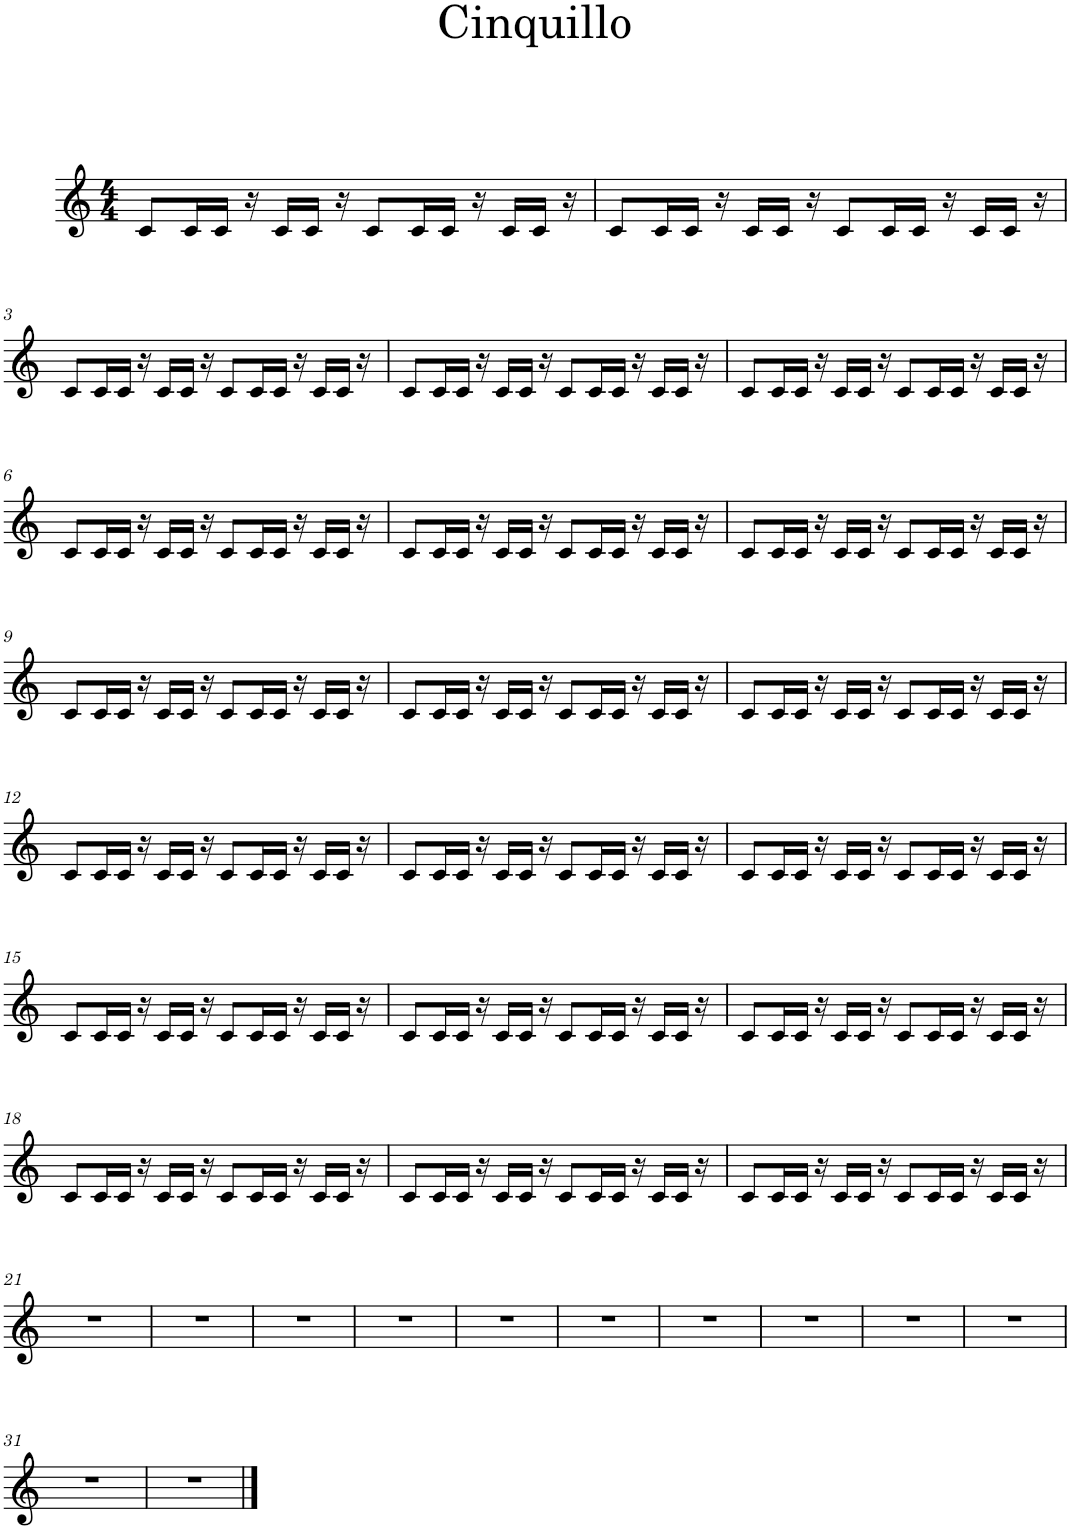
**kern
*part1
*staff1
*I"Piano
*I'Pno.
*clefG2
*k[]
*M4/4
=1
8c/L
16c/L
16c/JJ
16r
16c/LL
16c/JJ
16r
8c/L
16c/L
16c/JJ
16r
16c/LL
16c/JJ
16r
=2
8c/L
16c/L
16c/JJ
16r
16c/LL
16c/JJ
16r
8c/L
16c/L
16c/JJ
16r
16c/LL
16c/JJ
16r
!!LO:LB:g=z
=3
8c/L
16c/L
16c/JJ
16r
16c/LL
16c/JJ
16r
8c/L
16c/L
16c/JJ
16r
16c/LL
16c/JJ
16r
=4
8c/L
16c/L
16c/JJ
16r
16c/LL
16c/JJ
16r
8c/L
16c/L
16c/JJ
16r
16c/LL
16c/JJ
16r
=5
8c/L
16c/L
16c/JJ
16r
16c/LL
16c/JJ
16r
8c/L
16c/L
16c/JJ
16r
16c/LL
16c/JJ
16r
!!LO:LB:g=z
=6
8c/L
16c/L
16c/JJ
16r
16c/LL
16c/JJ
16r
8c/L
16c/L
16c/JJ
16r
16c/LL
16c/JJ
16r
=7
8c/L
16c/L
16c/JJ
16r
16c/LL
16c/JJ
16r
8c/L
16c/L
16c/JJ
16r
16c/LL
16c/JJ
16r
=8
8c/L
16c/L
16c/JJ
16r
16c/LL
16c/JJ
16r
8c/L
16c/L
16c/JJ
16r
16c/LL
16c/JJ
16r
!!LO:LB:g=z
=9
8c/L
16c/L
16c/JJ
16r
16c/LL
16c/JJ
16r
8c/L
16c/L
16c/JJ
16r
16c/LL
16c/JJ
16r
=10
8c/L
16c/L
16c/JJ
16r
16c/LL
16c/JJ
16r
8c/L
16c/L
16c/JJ
16r
16c/LL
16c/JJ
16r
=11
8c/L
16c/L
16c/JJ
16r
16c/LL
16c/JJ
16r
8c/L
16c/L
16c/JJ
16r
16c/LL
16c/JJ
16r
!!LO:LB:g=z
=12
8c/L
16c/L
16c/JJ
16r
16c/LL
16c/JJ
16r
8c/L
16c/L
16c/JJ
16r
16c/LL
16c/JJ
16r
=13
8c/L
16c/L
16c/JJ
16r
16c/LL
16c/JJ
16r
8c/L
16c/L
16c/JJ
16r
16c/LL
16c/JJ
16r
=14
8c/L
16c/L
16c/JJ
16r
16c/LL
16c/JJ
16r
8c/L
16c/L
16c/JJ
16r
16c/LL
16c/JJ
16r
!!LO:LB:g=z
=15
8c/L
16c/L
16c/JJ
16r
16c/LL
16c/JJ
16r
8c/L
16c/L
16c/JJ
16r
16c/LL
16c/JJ
16r
=16
8c/L
16c/L
16c/JJ
16r
16c/LL
16c/JJ
16r
8c/L
16c/L
16c/JJ
16r
16c/LL
16c/JJ
16r
=17
8c/L
16c/L
16c/JJ
16r
16c/LL
16c/JJ
16r
8c/L
16c/L
16c/JJ
16r
16c/LL
16c/JJ
16r
!!LO:LB:g=z
=18
8c/L
16c/L
16c/JJ
16r
16c/LL
16c/JJ
16r
8c/L
16c/L
16c/JJ
16r
16c/LL
16c/JJ
16r
=19
8c/L
16c/L
16c/JJ
16r
16c/LL
16c/JJ
16r
8c/L
16c/L
16c/JJ
16r
16c/LL
16c/JJ
16r
=20
8c/L
16c/L
16c/JJ
16r
16c/LL
16c/JJ
16r
8c/L
16c/L
16c/JJ
16r
16c/LL
16c/JJ
16r
!!LO:LB:g=z
=21
1r
=22
1r
=23
1r
=24
1r
=25
1r
=26
1r
=27
1r
=28
1r
=29
1r
=30
1r
!!LO:LB:g=z
=31
1r
=32
1r
==
*-
